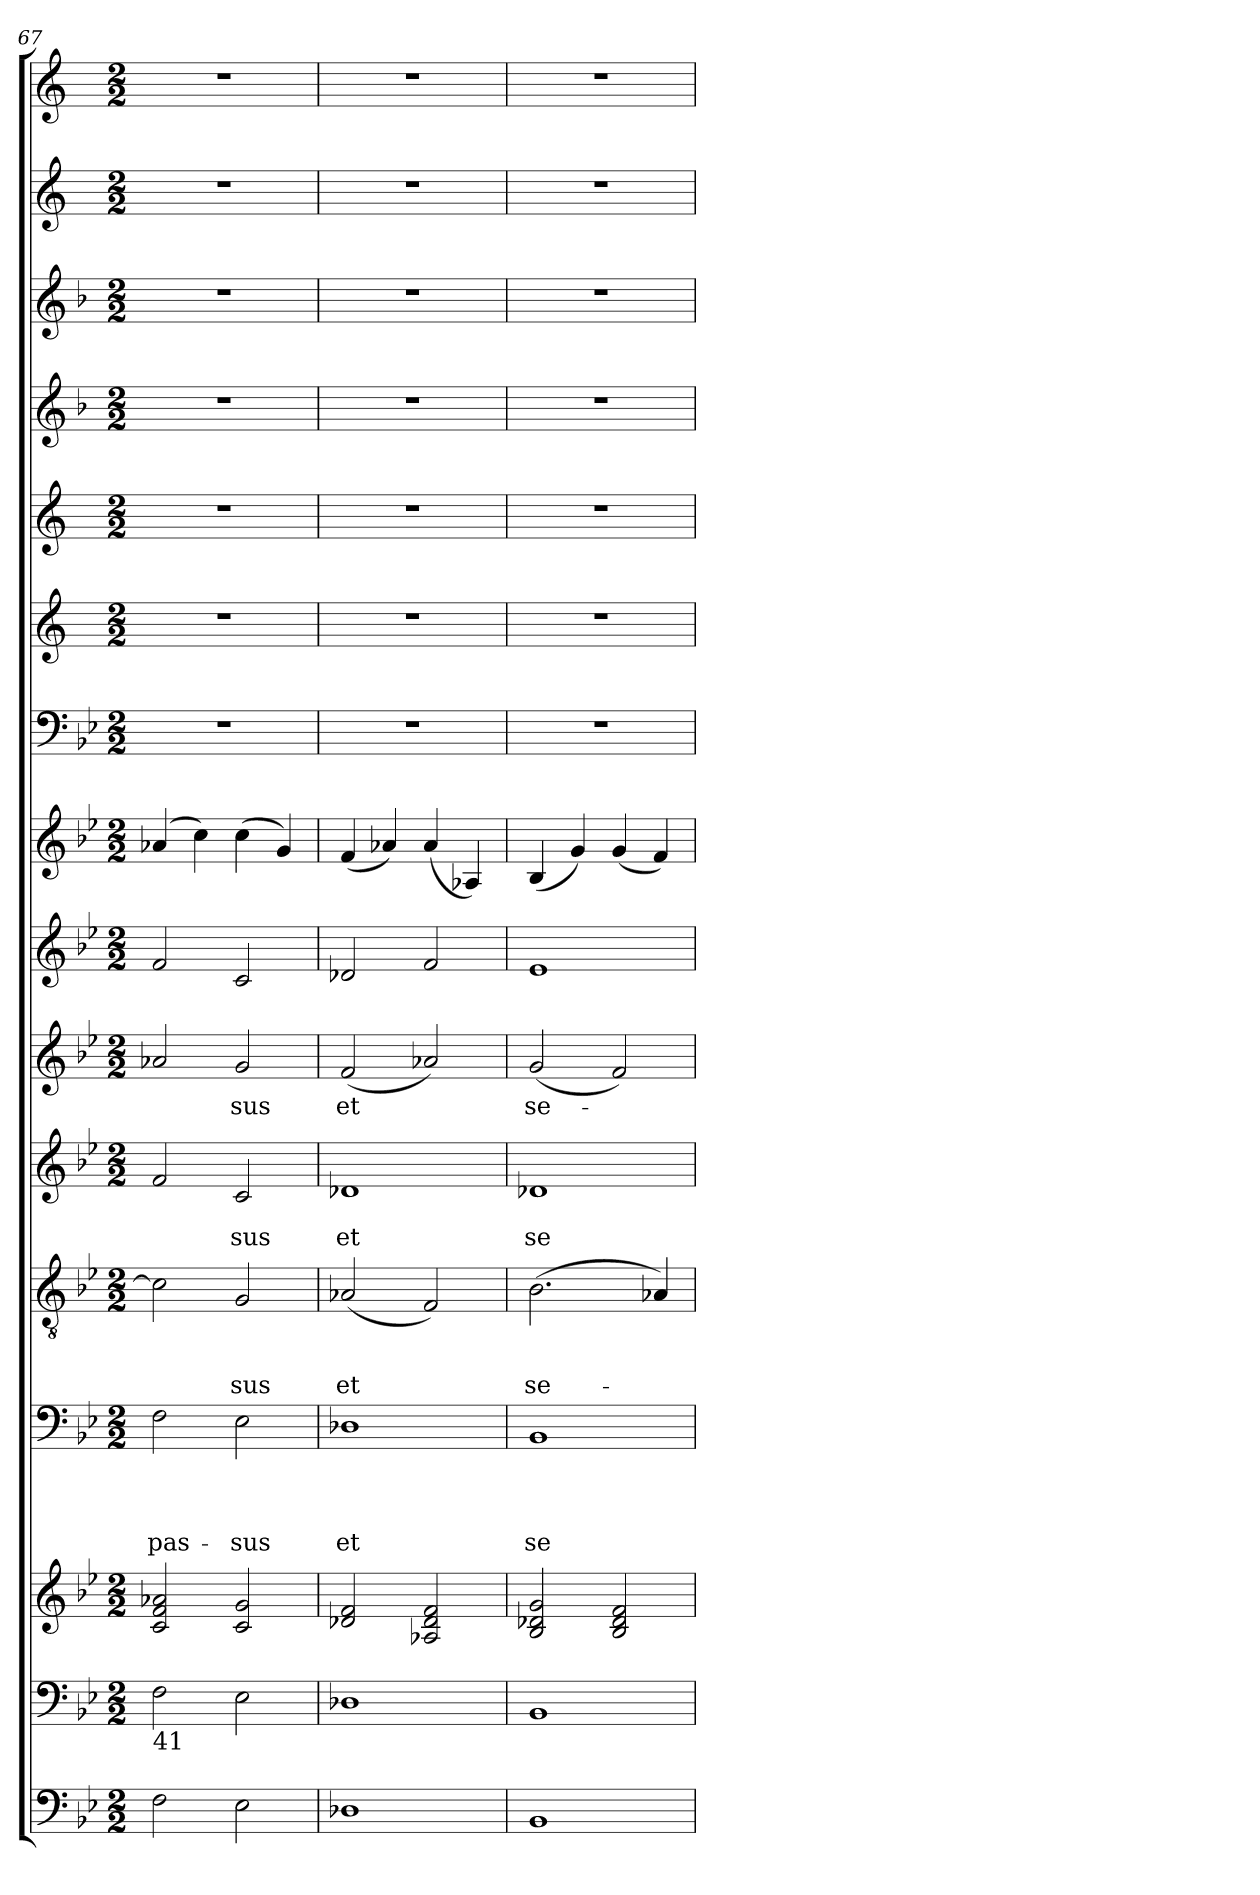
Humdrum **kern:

**kern	**kern	**kern	**kern	**text	**text	**text	**text	**kern	**text	**text	**text	**kern	**text	**text	**kern	**text	**kern	**kern	**kern	**kern	**kern	**kern	**kern	**kern	**kern
*part15	*part14	*part14	*part13	*part13	*part13	*part13	*part13	*part12	*part12	*part12	*part12	*part11	*part11	*part11	*part10	*part10	*part9	*part8	*part7	*part6	*part5	*part4	*part3	*part2	*part1
*staff16	*staff15	*staff14	*staff13	*staff13	*staff13	*staff13	*staff13	*staff12	*staff12	*staff12	*staff12	*staff11	*staff11	*staff11	*staff10	*staff10	*staff9	*staff8	*staff7	*staff6	*staff5	*staff4	*staff3	*staff2	*staff1
*clefF4	*clefF4	*clefG2	*clefF4	*	*	*	*	*clefGv2	*	*	*	*clefG2	*	*	*clefG2	*	*clefG2	*clefG2	*clefF4	*clefG2	*clefG2	*clefG2	*clefG2	*clefG2	*clefG2
*	*	*	*	*	*	*	*	*	*	*	*	*	*	*	*	*	*	*	*	*ITrd1c2	*ITrd1c2	*ITrd-3c-5	*ITrd-3c-5	*ITrd1c2	*ITrd1c2
*k[b-e-]	*k[b-e-]	*k[b-e-]	*k[b-e-]	*	*	*	*	*k[b-e-]	*	*	*	*k[b-e-]	*	*	*k[b-e-]	*	*k[b-e-]	*k[b-e-]	*k[b-e-]	*k[b-e-]	*k[b-e-]	*k[b-e-]	*k[b-e-]	*k[b-e-]	*k[b-e-]
*B-:	*B-:	*B-:	*B-:	*	*	*	*	*B-:	*	*	*	*B-:	*	*	*B-:	*	*B-:	*B-:	*B-:	*B-:	*B-:	*B-:	*B-:	*B-:	*B-:
*M2/2	*M2/2	*M2/2	*M2/2	*	*	*	*	*M2/2	*	*	*	*M2/2	*	*	*M2/2	*	*M2/2	*M2/2	*M2/2	*M2/2	*M2/2	*M2/2	*M2/2	*M2/2	*M2/2
=67	=67	=67	=67	=67	=67	=67	=67	=67	=67	=67	=67	=67	=67	=67	=67	=67	=67	=67	=67	=67	=67	=67	=67	=67	=67
!	!LO:TX:b:t=41	!	!	!	!	!	!	!	!	!	!	!	!	!	!	!	!	!	!	!	!	!	!	!	!
!	!	!	!	!	!	!	!LO:LY:b	!	!	!	!	!	!	!	!	!	!	!	!	!	!	!	!	!	!
2F\	2F\	2c/ 2f/ 2a-X/	2F\	.	.	.	pas-	2c\]	.	.	.	2f/	.	.	2a-X/	.	2f/	(4a-X/	1r	1r	1r	1r	1r	1r	1r
.	.	.	.	.	.	.	.	.	.	.	.	.	.	.	.	.	.	4cc\)	.	.	.	.	.	.	.
!	!	!	!	!	!	!	!LO:LY:b	!	!	!	!LO:LY:b	!	!	!LO:LY:b	!	!LO:LY:b	!	!	!	!	!	!	!	!	!
2E-\	2E-\	2c/ 2g/	2E-\	.	.	.	-sus	2G/	.	.	-sus	2c/	.	-sus	2g/	-sus	2c/	(>4cc\	.	.	.	.	.	.	.
.	.	.	.	.	.	.	.	.	.	.	.	.	.	.	.	.	.	4g/)	.	.	.	.	.	.	.
=68	=68	=68	=68	=68	=68	=68	=68	=68	=68	=68	=68	=68	=68	=68	=68	=68	=68	=68	=68	=68	=68	=68	=68	=68	=68
!	!	!	!	!	!	!	!LO:LY:b	!	!	!	!LO:LY:b	!	!	!LO:LY:b	!	!LO:LY:b	!	!	!	!	!	!	!	!	!
1D-X	1D-X	2d-X/ 2f/	1D-X	.	.	.	et	(<2A-X/	.	.	et	1d-X	.	et	(<2f/	et	2d-X/	(<4f/	1r	1r	1r	1r	1r	1r	1r
.	.	.	.	.	.	.	.	.	.	.	.	.	.	.	.	.	.	4a-X/)	.	.	.	.	.	.	.
.	.	2A-X/ 2d-/ 2f/	.	.	.	.	.	2F/)	.	.	.	.	.	.	2a-X/)	.	2f/	(<4a-/	.	.	.	.	.	.	.
.	.	.	.	.	.	.	.	.	.	.	.	.	.	.	.	.	.	4A-X/)	.	.	.	.	.	.	.
=69	=69	=69	=69	=69	=69	=69	=69	=69	=69	=69	=69	=69	=69	=69	=69	=69	=69	=69	=69	=69	=69	=69	=69	=69	=69
!	!	!	!	!	!	!	!LO:LY:b	!	!	!	!LO:LY:b	!	!	!LO:LY:b	!	!LO:LY:b	!	!	!	!	!	!	!	!	!
1BB-	1BB-	2B-/ 2d-X/ 2g/	1BB-	.	.	.	se-	(>2.B-\	.	.	se-	1d-X	.	se-	(<2g/	se-	1e-	(<4B-/	1r	1r	1r	1r	1r	1r	1r
.	.	.	.	.	.	.	.	.	.	.	.	.	.	.	.	.	.	4g/)	.	.	.	.	.	.	.
.	.	2B-/ 2d-/ 2f/	.	.	.	.	.	.	.	.	.	.	.	.	2f/)	.	.	(<4g/	.	.	.	.	.	.	.
.	.	.	.	.	.	.	.	4A-X/)	.	.	.	.	.	.	.	.	.	4f/)	.	.	.	.	.	.	.
=	=	=	=	=	=	=	=	=	=	=	=	=	=	=	=	=	=	=	=	=	=	=	=	=	=
*-	*-	*-	*-	*-	*-	*-	*-	*-	*-	*-	*-	*-	*-	*-	*-	*-	*-	*-	*-	*-	*-	*-	*-	*-	*-
